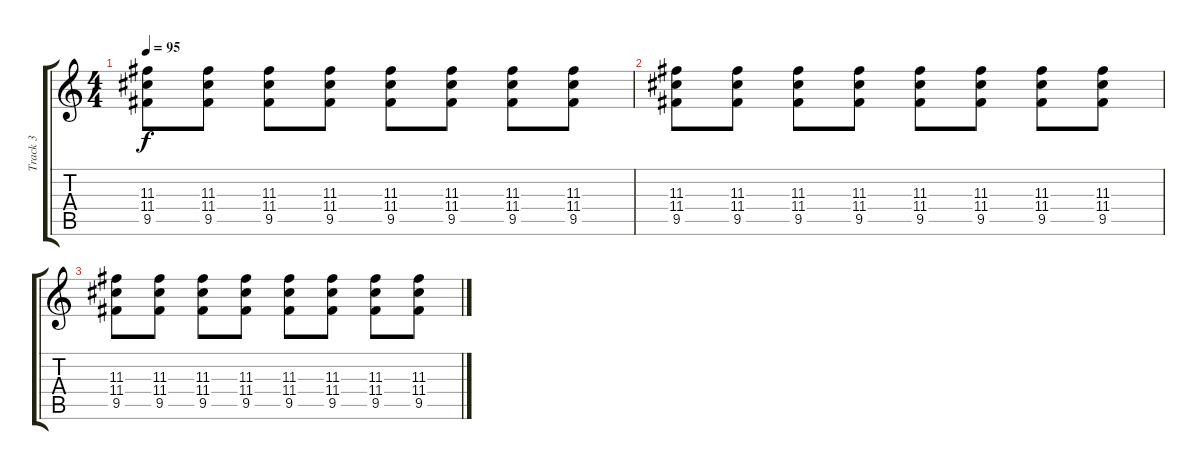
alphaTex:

\track ("Track 3" "Track 3") {instrument electricguitarclean}
\staff {score tabs}
\tuning (E4 B3 G3 D3 A2 E2) {hide}
\ts (4 4)
\tempo 95
\clef g2
\ks c
(11.3 11.4 9.5).8{dy f} (11.3 11.4 9.5).8 (11.3 11.4 9.5).8 (11.3 11.4 9.5).8 (11.3 11.4 9.5).8 (11.3 11.4 9.5).8 (11.3 11.4 9.5).8 (11.3 11.4 9.5).8 |
(11.3 11.4 9.5).8 (11.3 11.4 9.5).8 (11.3 11.4 9.5).8 (11.3 11.4 9.5).8 (11.3 11.4 9.5).8 (11.3 11.4 9.5).8 (11.3 11.4 9.5).8 (11.3 11.4 9.5).8 |
(11.3 11.4 9.5).8 (11.3 11.4 9.5).8 (11.3 11.4 9.5).8 (11.3 11.4 9.5).8 (11.3 11.4 9.5).8 (11.3 11.4 9.5).8 (11.3 11.4 9.5).8 (11.3 11.4 9.5).8
